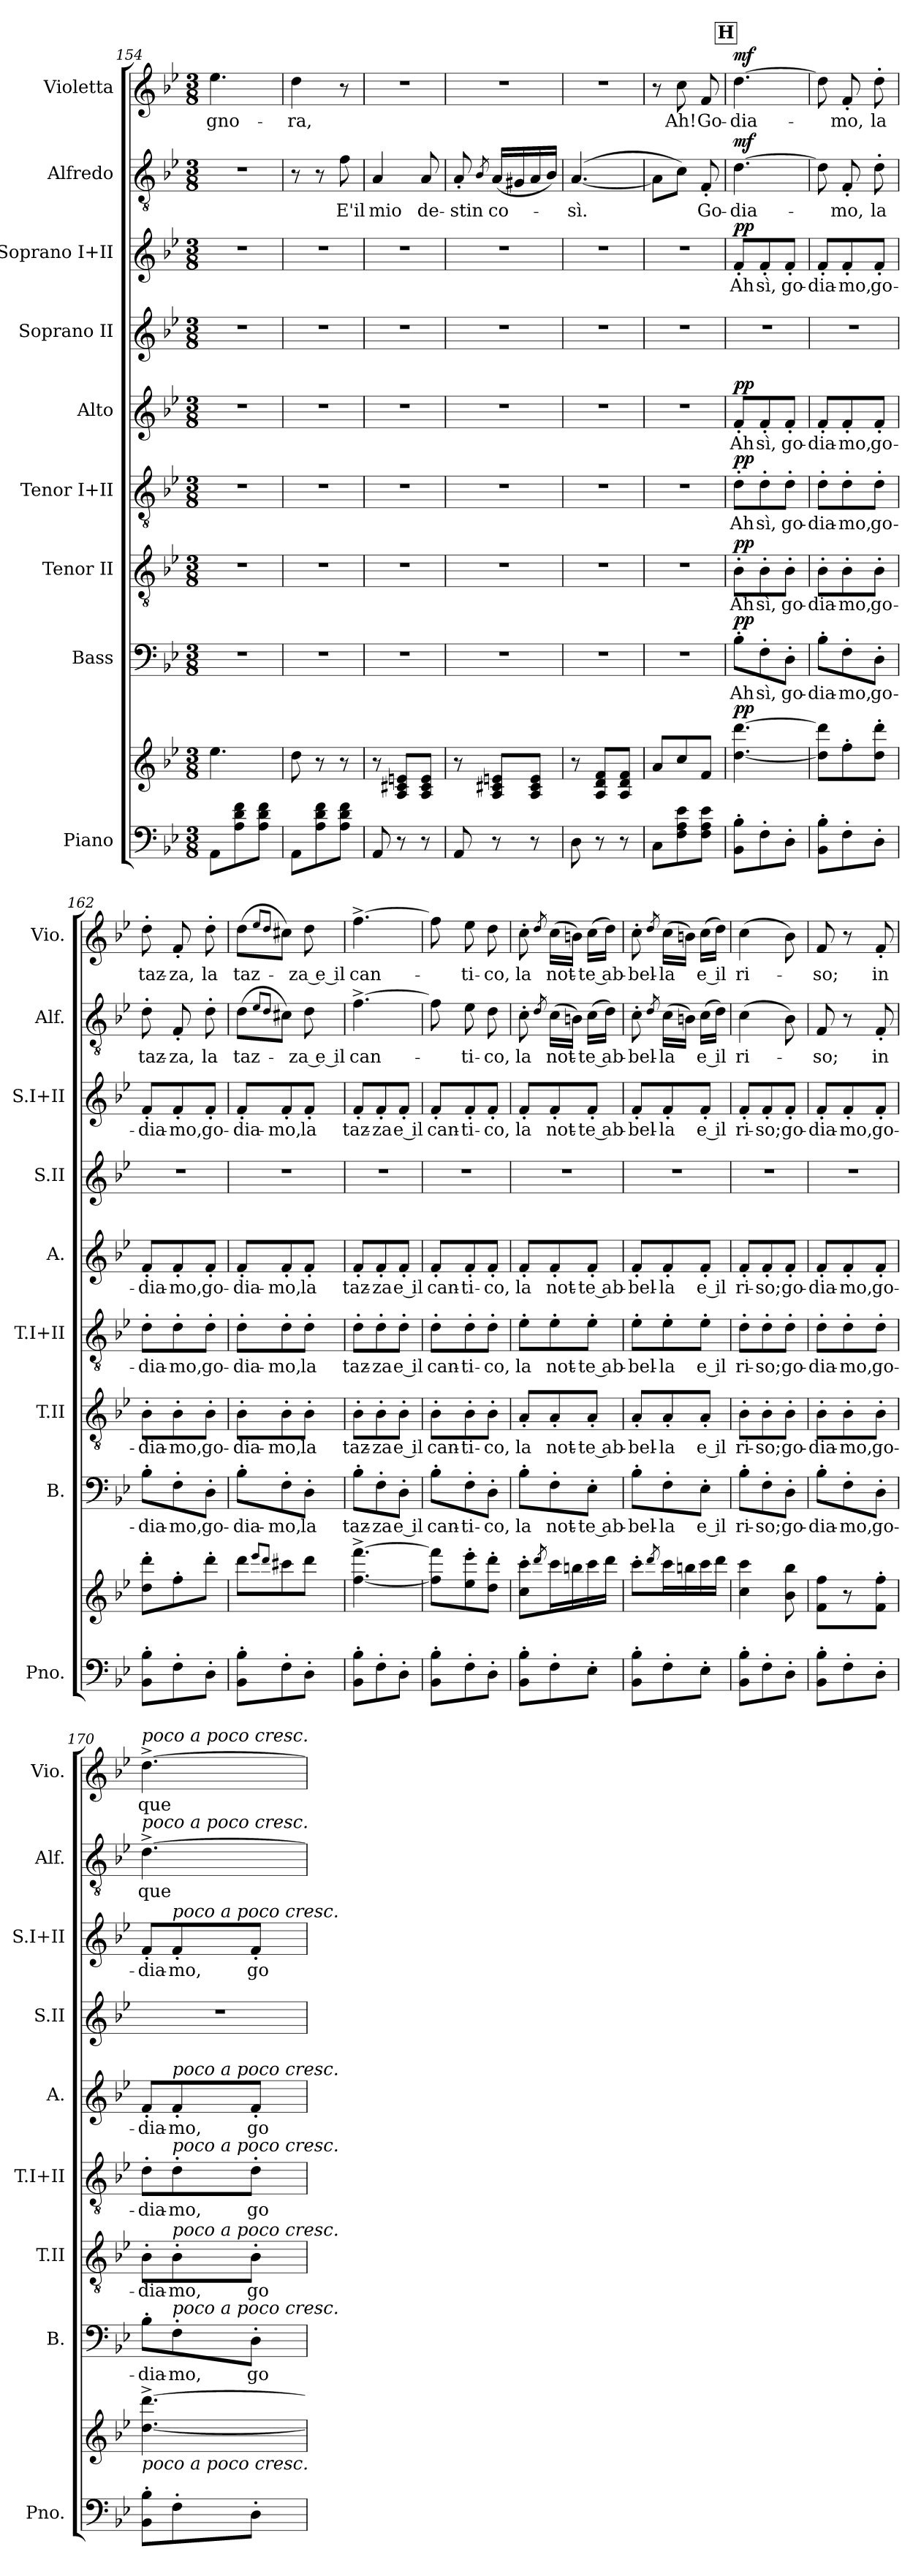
**kern	**kern	**dynam	**kern	**text	**dynam	**kern	**text	**dynam	**kern	**text	**dynam	**kern	**text	**dynam	**kern	**kern	**text	**dynam	**kern	**text	**dynam	**kern	**text	**dynam
*part9	*part9	*part9	*part8	*part8	*part8	*part7	*part7	*part7	*part6	*part6	*part6	*part5	*part5	*part5	*part4	*part3	*part3	*part3	*part2	*part2	*part2	*part1	*part1	*part1
*staff10	*staff9	*staff9/10	*staff8	*staff8	*staff8	*staff7	*staff7	*staff7	*staff6	*staff6	*staff6	*staff5	*staff5	*staff5	*staff4	*staff3	*staff3	*staff3	*staff2	*staff2	*staff2	*staff1	*staff1	*staff1
*I"Piano	*	*	*I"Bass	*	*	*I"Tenor II	*	*	*I"Tenor I+II	*	*	*I"Alto	*	*	*I"Soprano II	*I"Soprano I+II	*	*	*I"Alfredo	*	*	*I"Violetta	*	*
*I'Pno.	*	*	*I'B.	*	*	*I'T.II	*	*	*I'T.I+II	*	*	*I'A.	*	*	*I'S.II	*I'S.I+II	*	*	*I'Alf.	*	*	*I'Vio.	*	*
*clefF4	*clefG2	*	*clefF4	*	*	*clefGv2	*	*	*clefGv2	*	*	*clefG2	*	*	*clefG2	*clefG2	*	*	*clefGv2	*	*	*clefG2	*	*
*k[b-e-]	*k[b-e-]	*	*k[b-e-]	*	*	*k[b-e-]	*	*	*k[b-e-]	*	*	*k[b-e-]	*	*	*k[b-e-]	*k[b-e-]	*	*	*k[b-e-]	*	*	*k[b-e-]	*	*
*M3/8	*M3/8	*	*M3/8	*	*	*M3/8	*	*	*M3/8	*	*	*M3/8	*	*	*M3/8	*M3/8	*	*	*M3/8	*	*	*M3/8	*	*
=154	=154	=154	=154	=154	=154	=154	=154	=154	=154	=154	=154	=154	=154	=154	=154	=154	=154	=154	=154	=154	=154	=154	=154	=154
!	!	!	!	!	!	!	!	!	!	!	!	!	!	!	!	!	!	!	!	!	!	!	!LO:LY:b	!
8AA\L	4.ee-\	.	4.r	.	.	4.r	.	.	4.r	.	.	4.r	.	.	4.r	4.r	.	.	4.r	.	.	4.ee-\	-gno-	.
8A\ 8d\ 8f\	.	.	.	.	.	.	.	.	.	.	.	.	.	.	.	.	.	.	.	.	.	.	.	.
8A\ 8d\ 8f\J	.	.	.	.	.	.	.	.	.	.	.	.	.	.	.	.	.	.	.	.	.	.	.	.
=155	=155	=155	=155	=155	=155	=155	=155	=155	=155	=155	=155	=155	=155	=155	=155	=155	=155	=155	=155	=155	=155	=155	=155	=155
!	!	!	!	!	!	!	!	!	!	!	!	!	!	!	!	!	!	!	!	!	!	!	!LO:LY:b	!
8AA\L	8dd\	.	4.r	.	.	4.r	.	.	4.r	.	.	4.r	.	.	4.r	4.r	.	.	8r	.	.	4dd\	-ra,	.
8A\ 8d\ 8f\	8r	.	.	.	.	.	.	.	.	.	.	.	.	.	.	.	.	.	8r	.	.	.	.	.
!	!	!	!	!	!	!	!	!	!	!	!	!	!	!	!	!	!	!	!	!LO:LY:b	!	!	!	!
8A\ 8d\ 8f\J	8r	.	.	.	.	.	.	.	.	.	.	.	.	.	.	.	.	.	8f\	E'il	.	8r	.	.
=156	=156	=156	=156	=156	=156	=156	=156	=156	=156	=156	=156	=156	=156	=156	=156	=156	=156	=156	=156	=156	=156	=156	=156	=156
!	!	!	!	!	!	!	!	!	!	!	!	!	!	!	!	!	!	!	!	!LO:LY:b	!	!	!	!
8AA/	8r	.	4.r	.	.	4.r	.	.	4.r	.	.	4.r	.	.	4.r	4.r	.	.	4A/	mio	.	4.r	.	.
8r	8A/ 8c#X/ 8en/L	.	.	.	.	.	.	.	.	.	.	.	.	.	.	.	.	.	.	.	.	.	.	.
!	!	!	!	!	!	!	!	!	!	!	!	!	!	!	!	!	!	!	!	!LO:LY:b	!	!	!	!
8r	8A/ 8c#/ 8e/J	.	.	.	.	.	.	.	.	.	.	.	.	.	.	.	.	.	8A/	de-	.	.	.	.
=157	=157	=157	=157	=157	=157	=157	=157	=157	=157	=157	=157	=157	=157	=157	=157	=157	=157	=157	=157	=157	=157	=157	=157	=157
!	!	!	!	!	!	!	!	!	!	!	!	!	!	!	!	!	!	!	!	!LO:LY:b	!	!	!	!
8AA/	8r	.	4.r	.	.	4.r	.	.	4.r	.	.	4.r	.	.	4.r	4.r	.	.	8A'/	-stin	.	4.r	.	.
.	.	.	.	.	.	.	.	.	.	.	.	.	.	.	.	.	.	.	8qB-/	.	.	.	.	.
!	!	!	!	!	!	!	!	!	!	!	!	!	!	!	!	!	!	!	!	!LO:LY:b	!	!	!	!
8r	8A/ 8c#X/ 8en/L	.	.	.	.	.	.	.	.	.	.	.	.	.	.	.	.	.	(<16A/LL	co-	.	.	.	.
.	.	.	.	.	.	.	.	.	.	.	.	.	.	.	.	.	.	.	16G#X/	.	.	.	.	.
8r	8A/ 8c#/ 8e/J	.	.	.	.	.	.	.	.	.	.	.	.	.	.	.	.	.	16A/	.	.	.	.	.
.	.	.	.	.	.	.	.	.	.	.	.	.	.	.	.	.	.	.	16B-/JJ)	.	.	.	.	.
=158	=158	=158	=158	=158	=158	=158	=158	=158	=158	=158	=158	=158	=158	=158	=158	=158	=158	=158	=158	=158	=158	=158	=158	=158
!	!	!	!	!	!	!	!	!	!	!	!	!	!	!	!	!	!	!	!	!LO:LY:b	!	!	!	!
8D\	8r	.	4.r	.	.	4.r	.	.	4.r	.	.	4.r	.	.	4.r	4.r	.	.	(>[4.A/	-sì.	.	4.r	.	.
8r	8A/ 8d/ 8f/L	.	.	.	.	.	.	.	.	.	.	.	.	.	.	.	.	.	.	.	.	.	.	.
8r	8A/ 8d/ 8f/J	.	.	.	.	.	.	.	.	.	.	.	.	.	.	.	.	.	.	.	.	.	.	.
=159	=159	=159	=159	=159	=159	=159	=159	=159	=159	=159	=159	=159	=159	=159	=159	=159	=159	=159	=159	=159	=159	=159	=159	=159
8C\L	8a/L	.	4.r	.	.	4.r	.	.	4.r	.	.	4.r	.	.	4.r	4.r	.	.	8A\L]	.	.	8r	.	.
!	!	!	!	!	!	!	!	!	!	!	!	!	!	!	!	!	!	!	!	!	!	!	!LO:LY:b	!
8F\ 8A\ 8e-\	8cc/	.	.	.	.	.	.	.	.	.	.	.	.	.	.	.	.	.	8c\J)	.	.	8cc\	Ah!	.
!	!	!	!	!	!	!	!	!	!	!	!	!	!	!	!	!	!	!	!	!LO:LY:b	!	!	!LO:LY:b	!
8F\ 8A\ 8e-\J	8f/J	.	.	.	.	.	.	.	.	.	.	.	.	.	.	.	.	.	8F'/	Go-	.	8f/	Go-	.
!!LO:PB:g=z
!!LO:REH:place=s1:a:B:fs=14:t=H
=160	=160	=160	=160	=160	=160	=160	=160	=160	=160	=160	=160	=160	=160	=160	=160	=160	=160	=160	=160	=160	=160	=160	=160	=160
!	!	!LO:DY:a	!	!LO:LY:b	!LO:DY:a	!	!LO:LY:b	!LO:DY:a	!	!LO:LY:b	!LO:DY:a	!	!LO:LY:b	!LO:DY:a	!	!	!LO:LY:b	!LO:DY:a	!	!LO:LY:b	!LO:DY:a	!	!LO:LY:b	!LO:DY:a
8BB-\' 8B-\'L	[4.dd\ [4.ddd\	pp	8B-'\L	Ah	pp	8B-'\L	Ah	pp	8d'\L	Ah	pp	8f'/L	Ah	pp	4.r	8f'/L	Ah	pp	[4.d\	-dia-	mf	[4.dd\	-dia-	mf
!	!	!	!	!LO:LY:b	!	!	!LO:LY:b	!	!	!LO:LY:b	!	!	!LO:LY:b	!	!	!	!LO:LY:b	!	!	!	!	!	!	!
8F'\	.	.	8F'\	sì,	.	8B-'\	sì,	.	8d'\	sì,	.	8f'/	sì,	.	.	8f'/	sì,	.	.	.	.	.	.	.
!	!	!	!	!LO:LY:b	!	!	!LO:LY:b	!	!	!LO:LY:b	!	!	!LO:LY:b	!	!	!	!LO:LY:b	!	!	!	!	!	!	!
8D'\J	.	.	8D'\J	go-	.	8B-'\J	go-	.	8d'\J	go-	.	8f'/J	go-	.	.	8f'/J	go-	.	.	.	.	.	.	.
=161	=161	=161	=161	=161	=161	=161	=161	=161	=161	=161	=161	=161	=161	=161	=161	=161	=161	=161	=161	=161	=161	=161	=161	=161
!	!	!	!	!LO:LY:b	!	!	!LO:LY:b	!	!	!LO:LY:b	!	!	!LO:LY:b	!	!	!	!LO:LY:b	!	!	!	!	!	!	!
8BB-\' 8B-\'L	8dd\] 8ddd\]L	.	8B-'\L	-dia-	.	8B-'\L	-dia-	.	8d'\L	-dia-	.	8f'/L	-dia-	.	4.r	8f'/L	-dia-	.	8d\]	.	.	8dd\]	.	.
!	!	!	!	!LO:LY:b	!	!	!LO:LY:b	!	!	!LO:LY:b	!	!	!LO:LY:b	!	!	!	!LO:LY:b	!	!	!LO:LY:b	!	!	!LO:LY:b	!
8F'\	8ff'\	.	8F'\	-mo,	.	8B-'\	-mo,	.	8d'\	-mo,	.	8f'/	-mo,	.	.	8f'/	-mo,	.	8F'/	-mo,	.	8f'/	-mo,	.
!	!	!	!	!LO:LY:b	!	!	!LO:LY:b	!	!	!LO:LY:b	!	!	!LO:LY:b	!	!	!	!LO:LY:b	!	!	!LO:LY:b	!	!	!LO:LY:b	!
8D'\J	8dd\' 8ddd\'J	.	8D'\J	go-	.	8B-'\J	go-	.	8d'\J	go-	.	8f'/J	go-	.	.	8f'/J	go-	.	8d'\	la	.	8dd'\	la	.
=162	=162	=162	=162	=162	=162	=162	=162	=162	=162	=162	=162	=162	=162	=162	=162	=162	=162	=162	=162	=162	=162	=162	=162	=162
!	!	!	!	!LO:LY:b	!	!	!LO:LY:b	!	!	!LO:LY:b	!	!	!LO:LY:b	!	!	!	!LO:LY:b	!	!	!LO:LY:b	!	!	!LO:LY:b	!
8BB-\' 8B-\'L	8dd\' 8ddd\'L	.	8B-'\L	-dia-	.	8B-'\L	-dia-	.	8d'\L	-dia-	.	8f'/L	-dia-	.	4.r	8f'/L	-dia-	.	8d'\	taz-	.	8dd'\	taz-	.
!	!	!	!	!LO:LY:b	!	!	!LO:LY:b	!	!	!LO:LY:b	!	!	!LO:LY:b	!	!	!	!LO:LY:b	!	!	!LO:LY:b	!	!	!LO:LY:b	!
8F'\	8ff'\	.	8F'\	-mo,	.	8B-'\	-mo,	.	8d'\	-mo,	.	8f'/	-mo,	.	.	8f'/	-mo,	.	8F'/	-za,	.	8f'/	-za,	.
!	!	!	!	!LO:LY:b	!	!	!LO:LY:b	!	!	!LO:LY:b	!	!	!LO:LY:b	!	!	!	!LO:LY:b	!	!	!LO:LY:b	!	!	!LO:LY:b	!
8D'\J	8ddd'\J	.	8D'\J	go-	.	8B-'\J	go-	.	8d'\J	go-	.	8f'/J	go-	.	.	8f'/J	go-	.	8d'\	la	.	8dd'\	la	.
=163	=163	=163	=163	=163	=163	=163	=163	=163	=163	=163	=163	=163	=163	=163	=163	=163	=163	=163	=163	=163	=163	=163	=163	=163
!	!	!	!	!LO:LY:b	!	!	!LO:LY:b	!	!	!LO:LY:b	!	!	!LO:LY:b	!	!	!	!LO:LY:b	!	!	!LO:LY:b	!	!	!LO:LY:b	!
8BB-\' 8B-\'L	8ddd\L	.	8B-'\L	-dia-	.	8B-'\L	-dia-	.	8d'\L	-dia-	.	8f'/L	-dia-	.	4.r	8f'/L	-dia-	.	(>8d\L	taz-	.	(>8dd\L	taz-	.
.	8qeee-/L	.	.	.	.	.	.	.	.	.	.	.	.	.	.	.	.	.	8qe-/L	.	.	8qee-/L	.	.
.	8qddd/J	.	.	.	.	.	.	.	.	.	.	.	.	.	.	.	.	.	8qd/J	.	.	8qdd/J	.	.
!	!	!	!	!LO:LY:b	!	!	!LO:LY:b	!	!	!LO:LY:b	!	!	!LO:LY:b	!	!	!	!LO:LY:b	!	!	!	!	!	!	!
8F'\	8ccc#X\	.	8F'\	-mo,	.	8B-'\	-mo,	.	8d'\	-mo,	.	8f'/	-mo,	.	.	8f'/	-mo,	.	8c#X\J)	.	.	8cc#X\J)	.	.
!	!	!	!	!LO:LY:b	!	!	!LO:LY:b	!	!	!LO:LY:b	!	!	!LO:LY:b	!	!	!	!LO:LY:b	!	!	!LO:LY:b	!	!	!LO:LY:b	!
8D'\J	8ddd\J	.	8D'\J	la	.	8B-'\J	la	.	8d'\J	la	.	8f'/J	la	.	.	8f'/J	la	.	8d\	za e il	.	8dd\	za e il	.
=164	=164	=164	=164	=164	=164	=164	=164	=164	=164	=164	=164	=164	=164	=164	=164	=164	=164	=164	=164	=164	=164	=164	=164	=164
!	!	!	!	!LO:LY:b	!	!	!LO:LY:b	!	!	!LO:LY:b	!	!	!LO:LY:b	!	!	!	!LO:LY:b	!	!	!LO:LY:b	!	!	!LO:LY:b	!
8BB-\' 8B-\'L	[4.ff\^ [4.fff\^	.	8B-'\L	taz-	.	8B-'\L	taz-	.	8d'\L	taz-	.	8f'/L	taz-	.	4.r	8f'/L	taz-	.	[4.f^\	can-	.	[4.ff^\	can-	.
!	!	!	!	!LO:LY:b	!	!	!LO:LY:b	!	!	!LO:LY:b	!	!	!LO:LY:b	!	!	!	!LO:LY:b	!	!	!	!	!	!	!
8F'\	.	.	8F'\	-za	.	8B-'\	-za	.	8d'\	-za	.	8f'/	-za	.	.	8f'/	-za	.	.	.	.	.	.	.
!	!	!	!	!LO:LY:b	!	!	!LO:LY:b	!	!	!LO:LY:b	!	!	!LO:LY:b	!	!	!	!LO:LY:b	!	!	!	!	!	!	!
8D'\J	.	.	8D'\J	e il	.	8B-'\J	e il	.	8d'\J	e il	.	8f'/J	e il	.	.	8f'/J	e il	.	.	.	.	.	.	.
=165	=165	=165	=165	=165	=165	=165	=165	=165	=165	=165	=165	=165	=165	=165	=165	=165	=165	=165	=165	=165	=165	=165	=165	=165
!	!	!	!	!LO:LY:b	!	!	!LO:LY:b	!	!	!LO:LY:b	!	!	!LO:LY:b	!	!	!	!LO:LY:b	!	!	!	!	!	!	!
8BB-\' 8B-\'L	8ff\] 8fff\]L	.	8B-'\L	can-	.	8B-'\L	can-	.	8d'\L	can-	.	8f'/L	can-	.	4.r	8f'/L	can-	.	8f\]	.	.	8ff\]	.	.
!	!	!	!	!LO:LY:b	!	!	!LO:LY:b	!	!	!LO:LY:b	!	!	!LO:LY:b	!	!	!	!LO:LY:b	!	!	!LO:LY:b	!	!	!LO:LY:b	!
8F'\	8ee-\' 8eee-\'	.	8F'\	-ti-	.	8B-'\	-ti-	.	8d'\	-ti-	.	8f'/	-ti-	.	.	8f'/	-ti-	.	8e-\	-ti-	.	8ee-\	-ti-	.
!	!	!	!	!LO:LY:b	!	!	!LO:LY:b	!	!	!LO:LY:b	!	!	!LO:LY:b	!	!	!	!LO:LY:b	!	!	!LO:LY:b	!	!	!LO:LY:b	!
8D'\J	8dd\' 8ddd\'J	.	8D'\J	-co,	.	8B-'\J	-co,	.	8d'\J	-co,	.	8f'/J	-co,	.	.	8f'/J	-co,	.	8d\	-co,	.	8dd\	-co,	.
=166	=166	=166	=166	=166	=166	=166	=166	=166	=166	=166	=166	=166	=166	=166	=166	=166	=166	=166	=166	=166	=166	=166	=166	=166
!	!	!	!	!LO:LY:b	!	!	!LO:LY:b	!	!	!LO:LY:b	!	!	!LO:LY:b	!	!	!	!LO:LY:b	!	!	!LO:LY:b	!	!	!LO:LY:b	!
8BB-\' 8B-\'L	8cc\' 8ccc\'L	.	8B-'\L	la	.	8A'/L	la	.	8e-'\L	la	.	8f'/L	la	.	4.r	8f'/L	la	.	8c'\	la	.	8cc'\	la	.
.	8qddd/	.	.	.	.	.	.	.	.	.	.	.	.	.	.	.	.	.	8qd/	.	.	8qdd/	.	.
!	!	!	!	!LO:LY:b	!	!	!LO:LY:b	!	!	!LO:LY:b	!	!	!LO:LY:b	!	!	!	!LO:LY:b	!	!	!LO:LY:b	!	!	!LO:LY:b	!
8F'\	16ccc\L	.	8F'\	not-	.	8A'/	not-	.	8e-'\	not-	.	8f'/	not-	.	.	8f'/	not-	.	(>16c\LL	not-	.	(>16cc\LL	not-	.
.	16bbn\	.	.	.	.	.	.	.	.	.	.	.	.	.	.	.	.	.	16Bn\JJ)	.	.	16bn\JJ)	.	.
!	!	!	!	!LO:LY:b	!	!	!LO:LY:b	!	!	!LO:LY:b	!	!	!LO:LY:b	!	!	!	!LO:LY:b	!	!	!LO:LY:b	!	!	!LO:LY:b	!
8E-'\J	16ccc\	.	8E-'\J	te ab-	.	8A'/J	te ab-	.	8e-'\J	te ab-	.	8f'/J	te ab-	.	.	8f'/J	te ab-	.	(>16c\LL	te ab-	.	(>16cc\LL	te ab-	.
.	16ddd\JJ	.	.	.	.	.	.	.	.	.	.	.	.	.	.	.	.	.	16d\JJ)	.	.	16dd\JJ)	.	.
=167	=167	=167	=167	=167	=167	=167	=167	=167	=167	=167	=167	=167	=167	=167	=167	=167	=167	=167	=167	=167	=167	=167	=167	=167
!	!	!	!	!LO:LY:b	!	!	!LO:LY:b	!	!	!LO:LY:b	!	!	!LO:LY:b	!	!	!	!LO:LY:b	!	!	!LO:LY:b	!	!	!LO:LY:b	!
8BB-\' 8B-\'L	8ccc'\L	.	8B-'\L	-bel-	.	8A'/L	-bel-	.	8e-'\L	-bel-	.	8f'/L	-bel-	.	4.r	8f'/L	-bel-	.	8c'\	-bel-	.	8cc'\	-bel-	.
.	8qddd/	.	.	.	.	.	.	.	.	.	.	.	.	.	.	.	.	.	8qd/	.	.	8qdd/	.	.
!	!	!	!	!LO:LY:b	!	!	!LO:LY:b	!	!	!LO:LY:b	!	!	!LO:LY:b	!	!	!	!LO:LY:b	!	!	!LO:LY:b	!	!	!LO:LY:b	!
8F'\	16ccc\L	.	8F'\	-la	.	8A'/	-la	.	8e-'\	-la	.	8f'/	-la	.	.	8f'/	-la	.	(>16c\LL	-la	.	(>16cc\LL	-la	.
.	16bbn\	.	.	.	.	.	.	.	.	.	.	.	.	.	.	.	.	.	16Bn\JJ)	.	.	16bn\JJ)	.	.
!	!	!	!	!LO:LY:b	!	!	!LO:LY:b	!	!	!LO:LY:b	!	!	!LO:LY:b	!	!	!	!LO:LY:b	!	!	!LO:LY:b	!	!	!LO:LY:b	!
8E-'\J	16ccc\	.	8E-'\J	e il	.	8A'/J	e il	.	8e-'\J	e il	.	8f'/J	e il	.	.	8f'/J	e il	.	(>16c\LL	e il	.	(>16cc\LL	e il	.
.	16ddd\JJ	.	.	.	.	.	.	.	.	.	.	.	.	.	.	.	.	.	16d\JJ)	.	.	16dd\JJ)	.	.
!!LO:PB:g=z
=168	=168	=168	=168	=168	=168	=168	=168	=168	=168	=168	=168	=168	=168	=168	=168	=168	=168	=168	=168	=168	=168	=168	=168	=168
!	!	!	!	!LO:LY:b	!	!	!LO:LY:b	!	!	!LO:LY:b	!	!	!LO:LY:b	!	!	!	!LO:LY:b	!	!	!LO:LY:b	!	!	!LO:LY:b	!
8BB-\' 8B-\'L	4cc\ 4ccc\	.	8B-'\L	ri-	.	8B-'\L	ri-	.	8d'\L	ri-	.	8f'/L	ri-	.	4.r	8f'/L	ri-	.	(>4c\	ri-	.	(>4cc\	ri-	.
!	!	!	!	!LO:LY:b	!	!	!LO:LY:b	!	!	!LO:LY:b	!	!	!LO:LY:b	!	!	!	!LO:LY:b	!	!	!	!	!	!	!
8F'\	.	.	8F'\	-so;	.	8B-'\	-so;	.	8d'\	-so;	.	8f'/	-so;	.	.	8f'/	-so;	.	.	.	.	.	.	.
!	!	!	!	!LO:LY:b	!	!	!LO:LY:b	!	!	!LO:LY:b	!	!	!LO:LY:b	!	!	!	!LO:LY:b	!	!	!	!	!	!	!
8D'\J	8b-\ 8bb-\	.	8D'\J	go-	.	8B-'\J	go-	.	8d'\J	go-	.	8f'/J	go-	.	.	8f'/J	go-	.	8B-\)	.	.	8b-\)	.	.
=169	=169	=169	=169	=169	=169	=169	=169	=169	=169	=169	=169	=169	=169	=169	=169	=169	=169	=169	=169	=169	=169	=169	=169	=169
!	!	!	!	!LO:LY:b	!	!	!LO:LY:b	!	!	!LO:LY:b	!	!	!LO:LY:b	!	!	!	!LO:LY:b	!	!	!LO:LY:b	!	!	!LO:LY:b	!
8BB-\' 8B-\'L	8f\ 8ff\L	.	8B-'\L	-dia-	.	8B-'\L	-dia-	.	8d'\L	-dia-	.	8f'/L	-dia-	.	4.r	8f'/L	-dia-	.	8F/	-so;	.	8f/	-so;	.
!	!	!	!	!LO:LY:b	!	!	!LO:LY:b	!	!	!LO:LY:b	!	!	!LO:LY:b	!	!	!	!LO:LY:b	!	!	!	!	!	!	!
8F'\	8r	.	8F'\	-mo,	.	8B-'\	-mo,	.	8d'\	-mo,	.	8f'/	-mo,	.	.	8f'/	-mo,	.	8r	.	.	8r	.	.
!	!	!	!	!LO:LY:b	!	!	!LO:LY:b	!	!	!LO:LY:b	!	!	!LO:LY:b	!	!	!	!LO:LY:b	!	!	!LO:LY:b	!	!	!LO:LY:b	!
8D'\J	8f\' 8ff\'J	.	8D'\J	go-	.	8B-'\J	go-	.	8d'\J	go-	.	8f'/J	go-	.	.	8f'/J	go-	.	8F'/	in	.	8f'/	in	.
=170	=170	=170	=170	=170	=170	=170	=170	=170	=170	=170	=170	=170	=170	=170	=170	=170	=170	=170	=170	=170	=170	=170	=170	=170
!	!	!	!	!	!	!	!	!	!	!	!	!	!	!	!	!	!	!	!	!	!	!LO:TX:a:i:t=poco a poco cresc.	!	!
!	!	!	!	!	!	!	!	!	!	!	!	!	!	!	!	!	!	!	!LO:TX:a:i:t=poco a poco cresc.	!	!	!	!	!
!	!LO:TX:b:i:t=poco a poco cresc.	!	!	!	!	!	!	!	!	!	!	!	!	!	!	!	!	!	!	!	!	!	!	!
!	!	!	!	!LO:LY:b	!	!	!LO:LY:b	!	!	!LO:LY:b	!	!	!LO:LY:b	!	!	!	!LO:LY:b	!	!	!LO:LY:b	!	!	!LO:LY:b	!
8BB-\' 8B-\'L	[4.dd\^ [4.ddd\^	.	8B-'\L	-dia-	.	8B-'\L	-dia-	.	8d'\L	-dia-	.	8f'/L	-dia-	.	4.r	8f'/L	-dia-	.	[4.d^\	que-	.	[4.dd^\	que-	.
!	!	!	!	!	!	!	!	!	!	!	!	!	!	!	!	!LO:TX:a:i:t=poco a poco cresc.	!	!	!	!	!	!	!	!
!	!	!	!	!	!	!	!	!	!	!	!	!LO:TX:a:i:t=poco a poco cresc.	!	!	!	!	!	!	!	!	!	!	!	!
!	!	!	!	!	!	!	!	!	!LO:TX:a:i:t=poco a poco cresc.	!	!	!	!	!	!	!	!	!	!	!	!	!	!	!
!	!	!	!	!	!	!LO:TX:a:i:t=poco a poco cresc.	!	!	!	!	!	!	!	!	!	!	!	!	!	!	!	!	!	!
!	!	!	!LO:TX:a:i:t=poco a poco cresc.	!	!	!	!	!	!	!	!	!	!	!	!	!	!	!	!	!	!	!	!	!
!	!	!	!	!LO:LY:b	!	!	!LO:LY:b	!	!	!LO:LY:b	!	!	!LO:LY:b	!	!	!	!LO:LY:b	!	!	!	!	!	!	!
8F'\	.	.	8F'\	-mo,	.	8B-'\	-mo,	.	8d'\	-mo,	.	8f'/	-mo,	.	.	8f'/	-mo,	.	.	.	.	.	.	.
!	!	!	!	!LO:LY:b	!	!	!LO:LY:b	!	!	!LO:LY:b	!	!	!LO:LY:b	!	!	!	!LO:LY:b	!	!	!	!	!	!	!
8D'\J	.	.	8D'\J	go-	.	8B-'\J	go-	.	8d'\J	go-	.	8f'/J	go-	.	.	8f'/J	go-	.	.	.	.	.	.	.
=	=	=	=	=	=	=	=	=	=	=	=	=	=	=	=	=	=	=	=	=	=	=	=	=
*-	*-	*-	*-	*-	*-	*-	*-	*-	*-	*-	*-	*-	*-	*-	*-	*-	*-	*-	*-	*-	*-	*-	*-	*-
